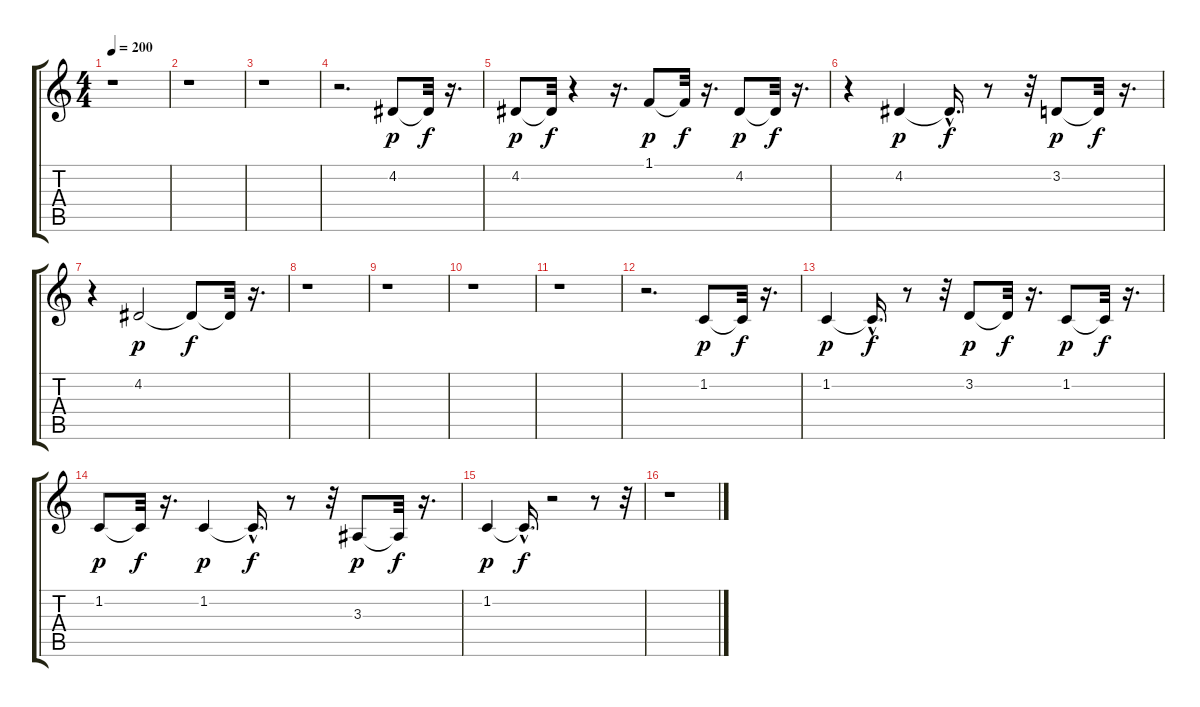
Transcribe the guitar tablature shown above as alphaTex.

\track "" {instrument clarinet}
\staff {score tabs}
\tuning (E4 B3 G3 D3 A2 E2) {hide}
\ts (4 4)
\tempo 200
\clef g2
\ks c
r.1{dy f} |
r.1 |
r.1 |
r.2{d} 4.2.8{dy p} 4.2{t}.32{dy f} r.16{d} |
4.2.8{dy p} 4.2{t}.32{dy f} r.4 r.16{d} 1.1.8{dy p} 1.1{t}.32{dy f} r.16{d} 4.2.8{dy p} 4.2{t}.32{dy f} r.16{d} |
r.4 4.2.4{dy p} 4.2{hac t}.16{d dy f} r.8 r.32 3.2.8{dy p} 3.2{t}.32{dy f} r.16{d} |
r.4 4.2.2{dy p} 4.2{t}.8{dy f} 4.2{t}.32 r.16{d} |
r.1 |
r.1 |
r.1 |
r.1 |
r.2{d} 1.2.8{dy p} 1.2{t}.32{dy f} r.16{d} |
1.2.4{dy p} 1.2{hac t}.16{d dy f} r.8 r.32 3.2.8{dy p} 3.2{t}.32{dy f} r.16{d} 1.2.8{dy p} 1.2{t}.32{dy f} r.16{d} |
1.2.8{dy p} 1.2{t}.32{dy f} r.16{d} 1.2.4{dy p} 1.2{hac t}.16{d dy f} r.8 r.32 3.3.8{dy p} 3.3{t}.32{dy f} r.16{d} |
1.2.4{dy p} 1.2{hac t}.16{d dy f} r.2 r.8 r.32 |
r.1
